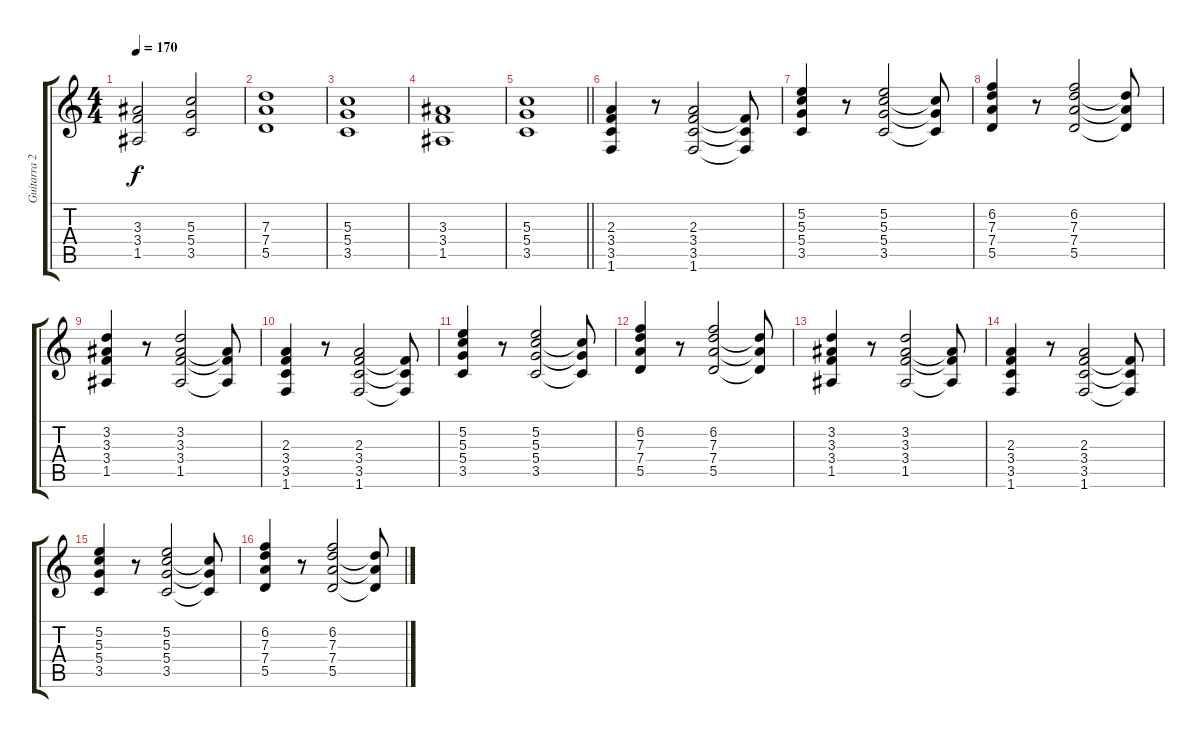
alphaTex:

\track ("Guitarra 2" "Guitarra 2") {instrument electricguitarjazz}
\staff {score tabs}
\tuning (E4 B3 G3 D3 A2 E2) {hide}
\ts (4 4)
\tempo 170
\clef g2
\ks c
(3.3 3.4 1.5).2{dy f} (5.3 5.4 3.5).2 |
(7.3 7.4 5.5).1 |
(5.3 5.4 3.5).1 |
(3.3 3.4 1.5).1 |
\barLineRight lightlight
(5.3 5.4 3.5).1 |
(2.3 3.4 3.5 1.6).4 r.8 (2.3 3.4 3.5 1.6).2 (3.4{t} 3.5{t} 1.6{t}).8 |
(5.2 5.3 5.4 3.5).4 r.8 (5.2 5.3 5.4 3.5).2 (5.3{t} 5.4{t} 3.5{t}).8 |
(6.2 7.3 7.4 5.5).4 r.8 (6.2 7.3 7.4 5.5).2 (7.3{t} 7.4{t} 5.5{t}).8 |
(3.2 3.3 3.4 1.5).4 r.8 (3.2 3.3 3.4 1.5).2 (3.3{t} 3.4{t} 1.5{t}).8 |
(2.3 3.4 3.5 1.6).4 r.8 (2.3 3.4 3.5 1.6).2 (3.4{t} 3.5{t} 1.6{t}).8 |
(5.2 5.3 5.4 3.5).4 r.8 (5.2 5.3 5.4 3.5).2 (5.3{t} 5.4{t} 3.5{t}).8 |
(6.2 7.3 7.4 5.5).4 r.8 (6.2 7.3 7.4 5.5).2 (7.3{t} 7.4{t} 5.5{t}).8 |
(3.2 3.3 3.4 1.5).4 r.8 (3.2 3.3 3.4 1.5).2 (3.3{t} 3.4{t} 1.5{t}).8 |
(2.3 3.4 3.5 1.6).4 r.8 (2.3 3.4 3.5 1.6).2 (3.4{t} 3.5{t} 1.6{t}).8 |
(5.2 5.3 5.4 3.5).4 r.8 (5.2 5.3 5.4 3.5).2 (5.3{t} 5.4{t} 3.5{t}).8 |
(6.2 7.3 7.4 5.5).4 r.8 (6.2 7.3 7.4 5.5).2 (7.3{t} 7.4{t} 5.5{t}).8
